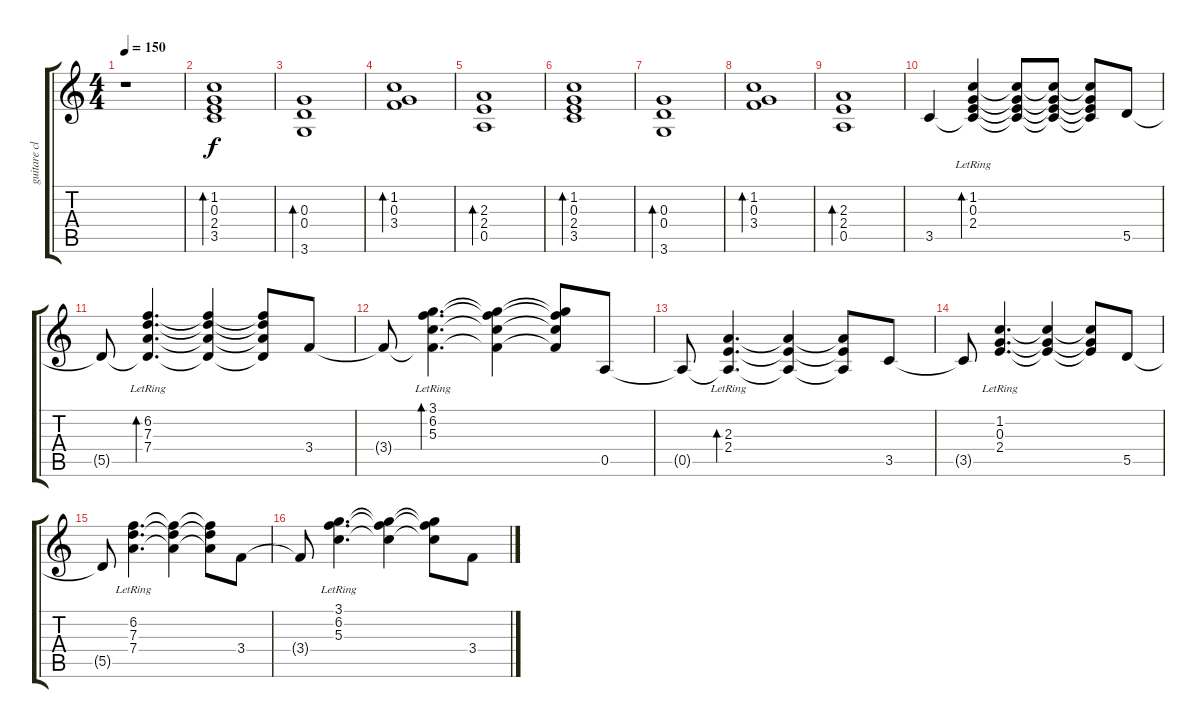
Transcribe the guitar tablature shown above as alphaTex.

\track ("guitare clean 1" "guitare cl") {instrument electricguitarjazz}
\staff {score tabs}
\tuning (E4 B3 G3 D3 A2 E2) {hide}
\ts (4 4)
\tempo 150
\clef g2
\ks c
r.1{dy f instrument electricguitarjazz} |
(1.2 0.3 2.4 3.5).1{bd 60} |
(0.3 0.4 3.6).1{bd 60} |
(1.2 0.3 3.4).1{bd 60} |
(2.3 2.4 0.5).1{bd 60} |
(1.2 0.3 2.4 3.5).1{bd 60} |
(0.3 0.4 3.6).1{bd 60} |
(1.2 0.3 3.4).1{bd 60} |
(2.3 2.4 0.5).1{bd 60} |
3.5.4 (1.2 0.3 2.4{lr} 3.5{t}).4{bd 60} (1.2{t} 0.3{t} 2.4{t} 3.5{t}).8 (1.2{t} 0.3{t} 2.4{t} 3.5{t}).8 (1.2{t} 0.3{t} 2.4{t} 3.5{t}).8 5.5.8 |
5.5{t}.8 (6.2 7.3 7.4{lr} 5.5{t}).4{d bd 60} (6.2{t} 7.3{t} 7.4{t} 5.5{t}).4 (6.2{t} 7.3{t} 7.4{t} 5.5{t}).8 3.4.8 |
3.4{t}.8 (3.1 6.2 5.3{lr} 3.4{t}).4{d bd 60} (3.1{t} 6.2{t} 5.3{t} 3.4{t}).4 (3.1{t} 6.2{t} 5.3{t} 3.4{t}).8 0.5.8 |
0.5{t}.8 (2.3 2.4{lr} 0.5{t}).4{d bd 60} (2.3{t} 2.4{t} 0.5{t}).4 (2.3{t} 2.4{t} 0.5{t}).8 3.5.8 |
3.5{t}.8 (1.2 0.3 2.4{lr}).4{d} (1.2{t} 0.3{t} 2.4{t}).4 (1.2{t} 0.3{t} 2.4{t}).8 5.5.8 |
5.5{t}.8 (6.2 7.3 7.4{lr}).4{d} (6.2{t} 7.3{t} 7.4{t}).4 (6.2{t} 7.3{t} 7.4{t}).8 3.4.8 |
3.4{t}.8 (3.1 6.2 5.3{lr}).4{d} (3.1{t} 6.2{t} 5.3{t}).4 (3.1{t} 6.2{t} 5.3{t}).8 3.4.8
